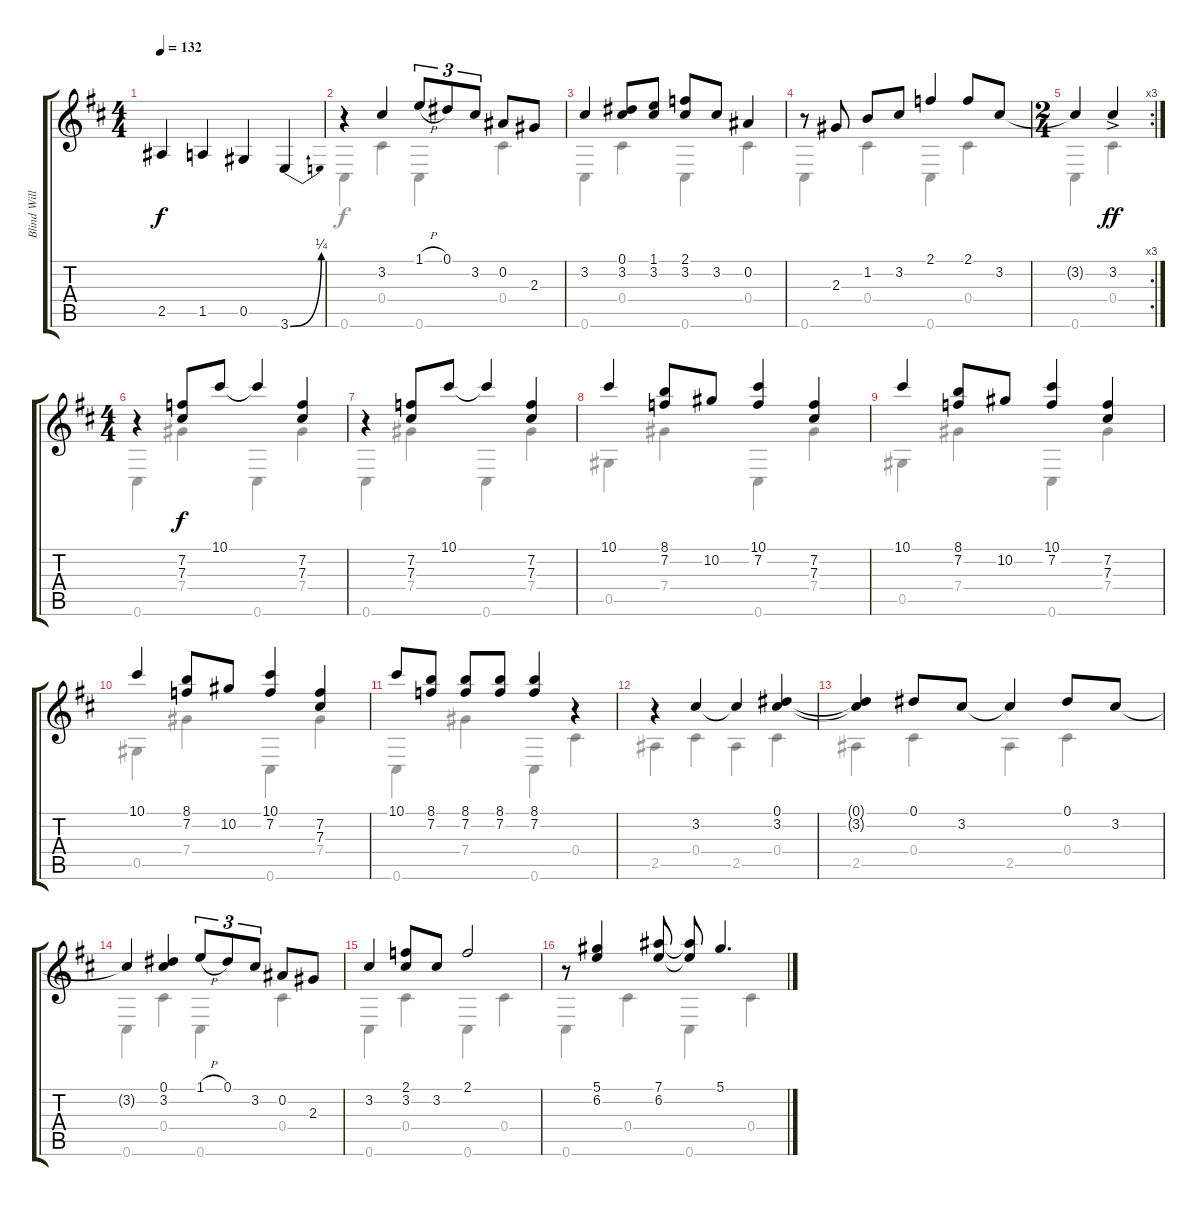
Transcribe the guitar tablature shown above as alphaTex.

\track ("Blind Willie McTell -1/2 down Dropped D " "Blind Will") {instrument acousticguitarsteel}
\staff {score tabs}
\tuning (Eb4 Bb3 Gb3 Db3 Ab2 Db2) {hide}
\voice
\ts (4 4)
\tempo 132
\clef g2
\ks d
2.5.4{dy f} 1.5.4 0.5.4 3.6{be (bend 0 0 60 1)}.4 |
r.4 3.2.4 1.1{h}.8{tu (3 2)} 0.1.8{tu (3 2)} 3.2.8{tu (3 2)} 0.2.8 2.3.8 |
3.2.4 (0.1 3.2).8 (1.1 3.2).8 (2.1 3.2).8 3.2.8 0.2.4 |
r.8 2.3.8 1.2.8 3.2.8 2.1.4 2.1.8 3.2.8 |
\rc 3
\ts (2 4)
3.2{t}.4 3.2{ac}.4{dy ff} |
\ts (4 4)
r.4 (7.2 7.3).8{dy f} 10.1.8 10.1{t}.4 (7.2 7.3).4 |
r.4 (7.2 7.3).8 10.1.8 10.1{t}.4 (7.2 7.3).4 |
10.1.4 (8.1 7.2).8 10.2.8 (10.1 7.2).4 (7.2 7.3).4 |
10.1.4 (8.1 7.2).8 10.2.8 (10.1 7.2).4 (7.2 7.3).4 |
10.1.4 (8.1 7.2).8 10.2.8 (10.1 7.2).4 (7.2 7.3).4 |
10.1.8 (8.1 7.2).8 (8.1 7.2).8 (8.1 7.2).8 (8.1 7.2).4 r.4 |
r.4 3.2.4 3.2{t}.4 (0.1 3.2).4 |
(0.1{t} 3.2{t}).4 0.1.8 3.2.8 3.2{t}.4 0.1.8 3.2.8 |
3.2{t}.4 (0.1 3.2).4 1.1{h}.8{tu (3 2)} 0.1.8{tu (3 2)} 3.2.8{tu (3 2)} 0.2.8 2.3.8 |
3.2.4 (2.1 3.2).8 3.2.8 2.1.2 |
r.8 (5.1 6.2).4 (7.1 6.2).8 (7.1{t} 6.2{t}).8 5.1.4{d}
\voice
\clef g2
\ottava regular
\simile none
\ks d
|
0.6.4 0.4.4 0.6.4 0.4.4 |
0.6.4 0.4.4 0.6.4 0.4.4 |
0.6.4 0.4.4 0.6.4 0.4.4 |
0.6.4 0.4.4 |
0.6.4 7.4.4 0.6.4 7.4.4 |
0.6.4 7.4.4 0.6.4 7.4.4 |
0.5.4 7.4.4 0.6.4 7.4.4 |
0.5.4 7.4.4 0.6.4 7.4.4 |
0.5.4 7.4.4 0.6.4 7.4.4 |
0.6.4 7.4.4 0.6.4 0.4.4 |
2.5.4 0.4.4 2.5.4 0.4.4 |
2.5.4 0.4.4 2.5.4 0.4.4 |
0.6.4 0.4.4 0.6.4 0.4.4 |
0.6.4 0.4.4 0.6.4 0.4.4 |
0.6.4 0.4.4 0.6.4 0.4.4
